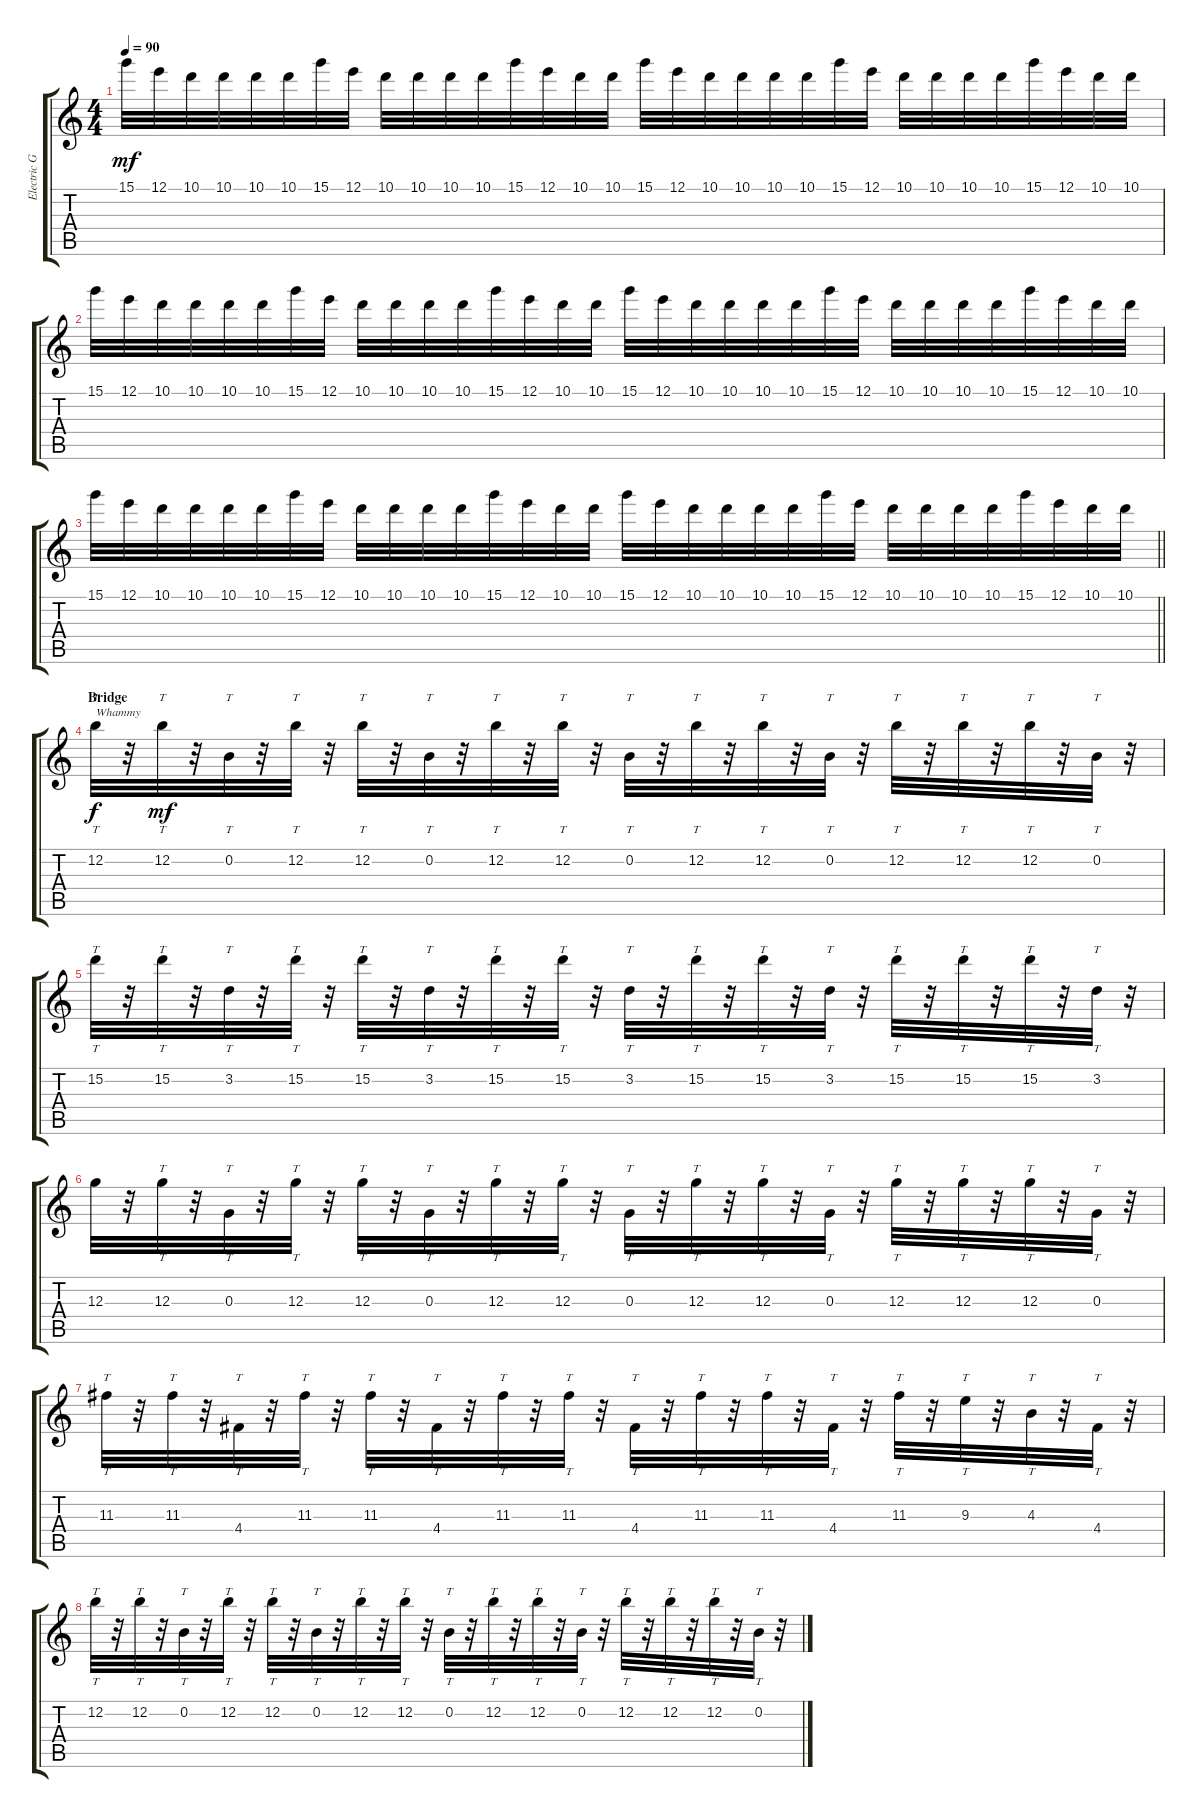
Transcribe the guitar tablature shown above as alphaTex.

\track ("Electric Guitar" "Electric G") {instrument distortionguitar}
\staff {score tabs}
\tuning (E4 B3 G3 D3 A2 E2) {hide}
\ts (4 4)
\tempo 90
\clef g2
\ks c
15.1.32{dy mf} 12.1.32 10.1.32 10.1.32 10.1.32 10.1.32 15.1.32 12.1.32 10.1.32 10.1.32 10.1.32 10.1.32 15.1.32 12.1.32 10.1.32 10.1.32 15.1.32 12.1.32 10.1.32 10.1.32 10.1.32 10.1.32 15.1.32 12.1.32 10.1.32 10.1.32 10.1.32 10.1.32 15.1.32 12.1.32 10.1.32 10.1.32 |
15.1.32 12.1.32 10.1.32 10.1.32 10.1.32 10.1.32 15.1.32 12.1.32 10.1.32 10.1.32 10.1.32 10.1.32 15.1.32 12.1.32 10.1.32 10.1.32 15.1.32 12.1.32 10.1.32 10.1.32 10.1.32 10.1.32 15.1.32 12.1.32 10.1.32 10.1.32 10.1.32 10.1.32 15.1.32 12.1.32 10.1.32 10.1.32 |
\barLineRight lightlight
15.1.32 12.1.32 10.1.32 10.1.32 10.1.32 10.1.32 15.1.32 12.1.32 10.1.32 10.1.32 10.1.32 10.1.32 15.1.32 12.1.32 10.1.32 10.1.32 15.1.32 12.1.32 10.1.32 10.1.32 10.1.32 10.1.32 15.1.32 12.1.32 10.1.32 10.1.32 10.1.32 10.1.32 15.1.32 12.1.32 10.1.32 10.1.32 |
\section ("" "Bridge")
12.2.32{tt txt "Whammy" dy f} r.32 12.2.32{tt dy mf} r.32 0.2.32{tt} r.32 12.2.32{tt} r.32 12.2.32{tt} r.32 0.2.32{tt} r.32 12.2.32{tt} r.32 12.2.32{tt} r.32 0.2.32{tt} r.32 12.2.32{tt} r.32 12.2.32{tt} r.32 0.2.32{tt} r.32 12.2.32{tt} r.32 12.2.32{tt} r.32 12.2.32{tt} r.32 0.2.32{tt} r.32 |
15.2.32{tt} r.32 15.2.32{tt} r.32 3.2.32{tt} r.32 15.2.32{tt} r.32 15.2.32{tt} r.32 3.2.32{tt} r.32 15.2.32{tt} r.32 15.2.32{tt} r.32 3.2.32{tt} r.32 15.2.32{tt} r.32 15.2.32{tt} r.32 3.2.32{tt} r.32 15.2.32{tt} r.32 15.2.32{tt} r.32 15.2.32{tt} r.32 3.2.32{tt} r.32 |
12.3.32 r.32 12.3.32{tt} r.32 0.3.32{tt} r.32 12.3.32{tt} r.32 12.3.32{tt} r.32 0.3.32{tt} r.32 12.3.32{tt} r.32 12.3.32{tt} r.32 0.3.32{tt} r.32 12.3.32{tt} r.32 12.3.32{tt} r.32 0.3.32{tt} r.32 12.3.32{tt} r.32 12.3.32{tt} r.32 12.3.32{tt} r.32 0.3.32{tt} r.32 |
11.3.32{tt} r.32 11.3.32{tt} r.32 4.4.32{tt} r.32 11.3.32{tt} r.32 11.3.32{tt} r.32 4.4.32{tt} r.32 11.3.32{tt} r.32 11.3.32{tt} r.32 4.4.32{tt} r.32 11.3.32{tt} r.32 11.3.32{tt} r.32 4.4.32{tt} r.32 11.3.32{tt} r.32 9.3.32{tt} r.32 4.3.32{tt} r.32 4.4.32{tt} r.32 |
12.2.32{tt} r.32 12.2.32{tt} r.32 0.2.32{tt} r.32 12.2.32{tt} r.32 12.2.32{tt} r.32 0.2.32{tt} r.32 12.2.32{tt} r.32 12.2.32{tt} r.32 0.2.32{tt} r.32 12.2.32{tt} r.32 12.2.32{tt} r.32 0.2.32{tt} r.32 12.2.32{tt} r.32 12.2.32{tt} r.32 12.2.32{tt} r.32 0.2.32{tt} r.32
